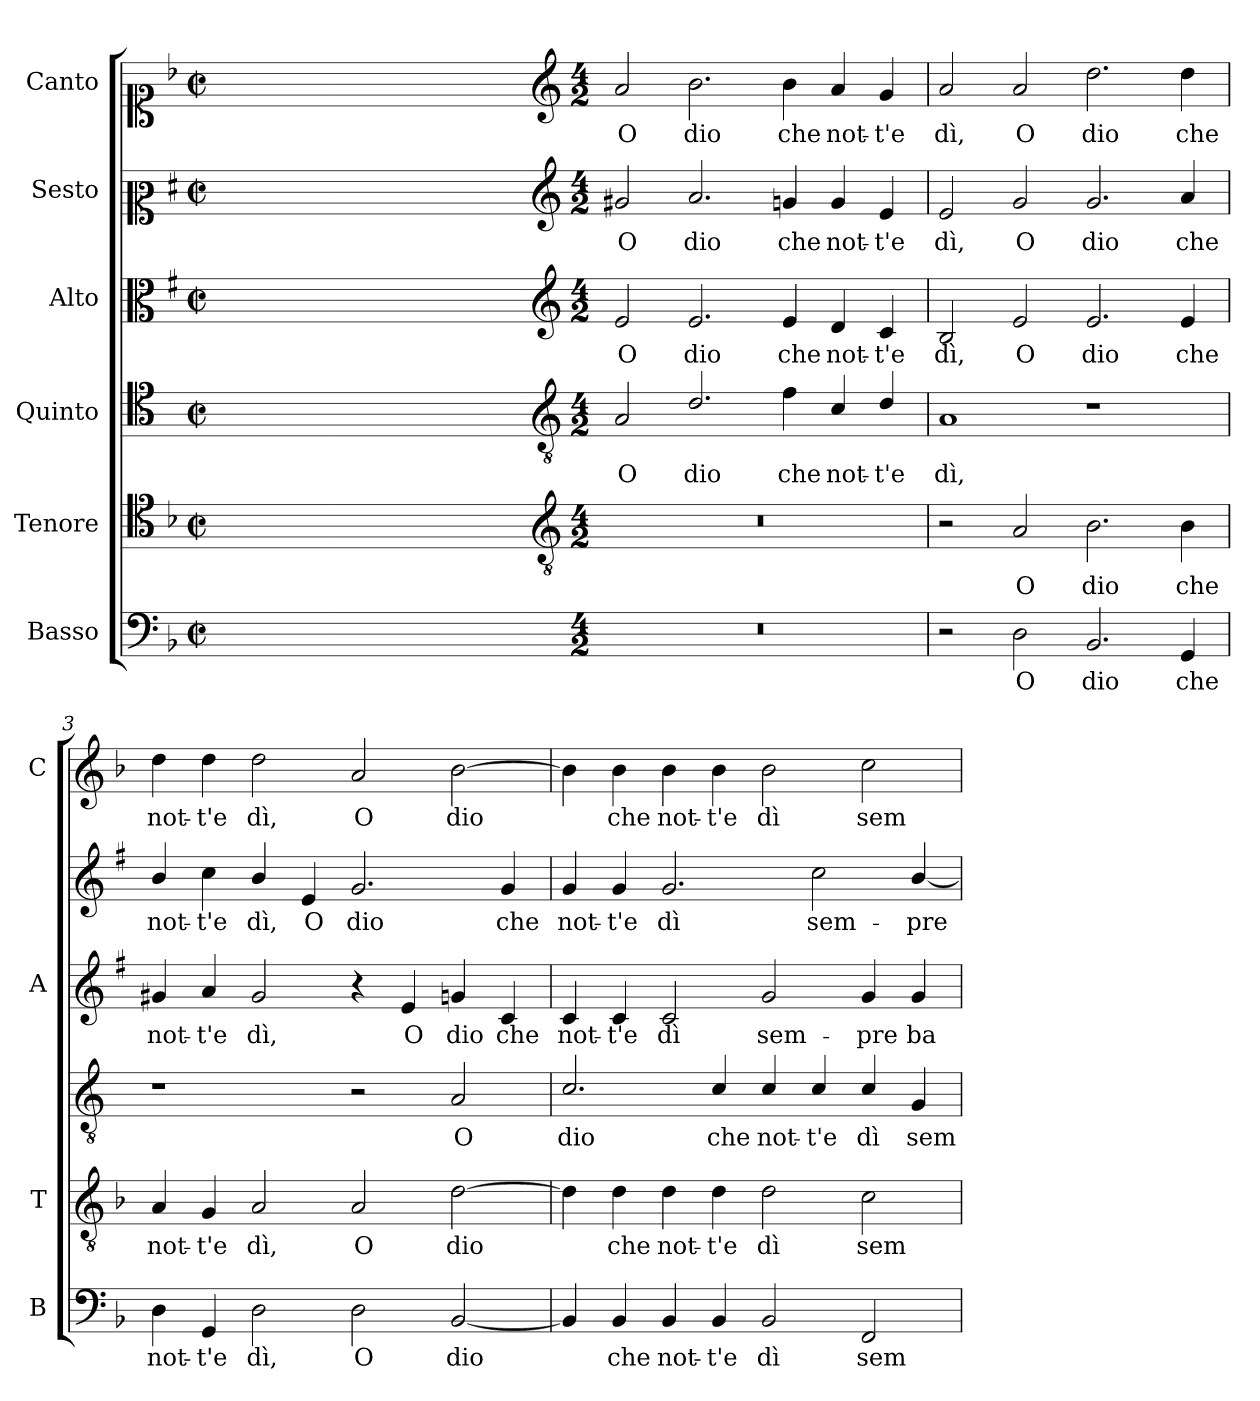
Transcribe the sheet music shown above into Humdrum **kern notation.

**kern	**text	**kern	**text	**kern	**text	**kern	**text	**kern	**text	**kern	**text
*part6	*part6	*part5	*part5	*part4	*part4	*part3	*part3	*part2	*part2	*part1	*part1
*staff6	*staff6	*staff5	*staff5	*staff4	*staff4	*staff3	*staff3	*staff2	*staff2	*staff1	*staff1
*I"Basso	*	*I"Tenore	*	*I"Quinto	*	*I"Alto	*	*I"Sesto	*	*I"Canto	*
*I'B	*	*I'T	*	*	*	*I'A	*	*	*	*I'C	*
*clefF4	*	*clefC4	*	*clefC4	*	*clefC3	*	*clefC2	*	*clefC1	*
*	*	*	*	*ITrd4c7	*	*ITrd1c2	*	*ITrd1c2	*	*	*
*k[b-]	*	*k[b-]	*	*k[b-]	*	*k[b-]	*	*k[b-]	*	*k[b-]	*
*F:	*	*F:	*	*F:	*	*F:	*	*F:	*	*F:	*
*M2/2	*	*M2/2	*	*M2/2	*	*M2/2	*	*M2/2	*	*M2/2	*
*met(c|)	*	*met(c|)	*	*met(c|)	*	*met(c|)	*	*met(c|)	*	*met(c|)	*
=	=	=	=	=	=	=	=	=	=	=	=
1ryy	.	1ryy	.	1ryy	.	1ryy	.	1ryy	.	1ryy	.
=1X-	=1X-	=1X-	=1X-	=1X-	=1X-	=1X-	=1X-	=1X-	=1X-	=1X-	=1X-
4ryy	.	4ryy	.	4ryy	.	4ryy	.	4ryy	.	4ryy	.
4ryy	.	4ryy	.	4ryy	.	4ryy	.	4ryy	.	4ryy	.
4ryy	.	4ryy	.	4ryy	.	4ryy	.	4ryy	.	4ryy	.
4ryy	.	4ryy	.	4ryy	.	4ryy	.	4ryy	.	4ryy	.
=1-	=1-	=1-	=1-	=1-	=1-	=1-	=1-	=1-	=1-	=1-	=1-
*	*	*clefGv2	*	*clefGv2	*	*clefG2	*	*clefG2	*	*clefG2	*
*M4/2	*	*M4/2	*	*M4/2	*	*M4/2	*	*M4/2	*	*M4/2	*
!	!	!	!	!	!LO:LY:b	!	!LO:LY:b	!	!LO:LY:b	!	!LO:LY:b
0r	.	0r	.	2D/	O	2d/	O	2f#X/	O	2a/	O
!	!	!	!	!	!LO:LY:b	!	!LO:LY:b	!	!LO:LY:b	!	!LO:LY:b
.	.	.	.	2.G/	dio	2.d/	dio	2.g/	dio	2.b-\	dio
!	!	!	!	!	!LO:LY:b	!	!LO:LY:b	!	!LO:LY:b	!	!LO:LY:b
.	.	.	.	4B-\	che	4d/	che	4fn/	che	4b-\	che
!	!	!	!	!	!LO:LY:b	!	!LO:LY:b	!	!LO:LY:b	!	!LO:LY:b
.	.	.	.	4F/	not-	4c/	not-	4f/	not-	4a/	not-
!	!	!	!	!	!LO:LY:b	!	!LO:LY:b	!	!LO:LY:b	!	!LO:LY:b
.	.	.	.	4G/	-t'e	4B-/	-t'e	4d/	-t'e	4g/	-t'e
=2	=2	=2	=2	=2	=2	=2	=2	=2	=2	=2	=2
!	!	!	!	!	!LO:LY:b	!	!LO:LY:b	!	!LO:LY:b	!	!LO:LY:b
2r	.	2r	.	1D	dì,	2A/	dì,	2d/	dì,	2a/	dì,
!	!LO:LY:b	!	!LO:LY:b	!	!	!	!LO:LY:b	!	!LO:LY:b	!	!LO:LY:b
2D\	O	2A/	O	.	.	2d/	O	2f/	O	2a/	O
!	!LO:LY:b	!	!LO:LY:b	!	!	!	!LO:LY:b	!	!LO:LY:b	!	!LO:LY:b
2.BB-/	dio	2.B-\	dio	1r	.	2.d/	dio	2.f/	dio	2.dd\	dio
!	!LO:LY:b	!	!LO:LY:b	!	!	!	!LO:LY:b	!	!LO:LY:b	!	!LO:LY:b
4GG/	che	4B-\	che	.	.	4d/	che	4g/	che	4dd\	che
=3	=3	=3	=3	=3	=3	=3	=3	=3	=3	=3	=3
!	!LO:LY:b	!	!LO:LY:b	!	!	!	!LO:LY:b	!	!LO:LY:b	!	!LO:LY:b
4D\	not-	4A/	not-	1r	.	4f#X/	not-	4a/	not-	4dd\	not-
!	!LO:LY:b	!	!LO:LY:b	!	!	!	!LO:LY:b	!	!LO:LY:b	!	!LO:LY:b
4GG/	-t'e	4G/	-t'e	.	.	4g/	-t'e	4b-\	-t'e	4dd\	-t'e
!	!LO:LY:b	!	!LO:LY:b	!	!	!	!LO:LY:b	!	!LO:LY:b	!	!LO:LY:b
2D\	dì,	2A/	dì,	.	.	2f#/	dì,	4a/	dì,	2dd\	dì,
!	!	!	!	!	!	!	!	!	!LO:LY:b	!	!
.	.	.	.	.	.	.	.	4d/	O	.	.
!	!LO:LY:b	!	!LO:LY:b	!	!	!	!	!	!LO:LY:b	!	!LO:LY:b
2D\	O	2A/	O	2r	.	4r	.	2.f/	dio	2a/	O
!	!	!	!	!	!	!	!LO:LY:b	!	!	!	!
.	.	.	.	.	.	4d/	O	.	.	.	.
!	!LO:LY:b	!	!LO:LY:b	!	!LO:LY:b	!	!LO:LY:b	!	!	!	!LO:LY:b
[2BB-/	dio	[2d\	dio	2D/	O	4fn/	dio	.	.	[2b-\	dio
!	!	!	!	!	!	!	!LO:LY:b	!	!LO:LY:b	!	!
.	.	.	.	.	.	4B-/	che	4f/	che	.	.
!!LO:LB:g=z
=4	=4	=4	=4	=4	=4	=4	=4	=4	=4	=4	=4
!	!	!	!	!	!LO:LY:b	!	!LO:LY:b	!	!LO:LY:b	!	!
4BB-/]	.	4d\]	.	2.F/	dio	4B-/	not-	4f/	not-	4b-\]	.
!	!LO:LY:b	!	!LO:LY:b	!	!	!	!LO:LY:b	!	!LO:LY:b	!	!LO:LY:b
4BB-/	che	4d\	che	.	.	4B-/	-t'e	4f/	-t'e	4b-\	che
!	!LO:LY:b	!	!LO:LY:b	!	!	!	!LO:LY:b	!	!LO:LY:b	!	!LO:LY:b
4BB-/	not-	4d\	not-	.	.	2B-/	dì	2.f/	dì	4b-\	not-
!	!LO:LY:b	!	!LO:LY:b	!	!LO:LY:b	!	!	!	!	!	!LO:LY:b
4BB-/	-t'e	4d\	-t'e	4F/	che	.	.	.	.	4b-\	-t'e
!	!LO:LY:b	!	!LO:LY:b	!	!LO:LY:b	!	!LO:LY:b	!	!	!	!LO:LY:b
2BB-/	dì	2d\	dì	4F/	not-	2f/	sem-	.	.	2b-\	dì
!	!	!	!	!	!LO:LY:b	!	!	!	!LO:LY:b	!	!
.	.	.	.	4F/	-t'e	.	.	2b-\	sem-	.	.
!	!LO:LY:b	!	!LO:LY:b	!	!LO:LY:b	!	!LO:LY:b	!	!	!	!LO:LY:b
2FF/	sem-	2c\	sem-	4F/	dì	4f/	-pre	.	.	2cc\	sem-
!	!	!	!	!	!LO:LY:b	!	!LO:LY:b	!	!LO:LY:b	!	!
.	.	.	.	4C/	sem-	4f/	ba-	[4a/	-pre	.	.
=	=	=	=	=	=	=	=	=	=	=	=
*-	*-	*-	*-	*-	*-	*-	*-	*-	*-	*-	*-
